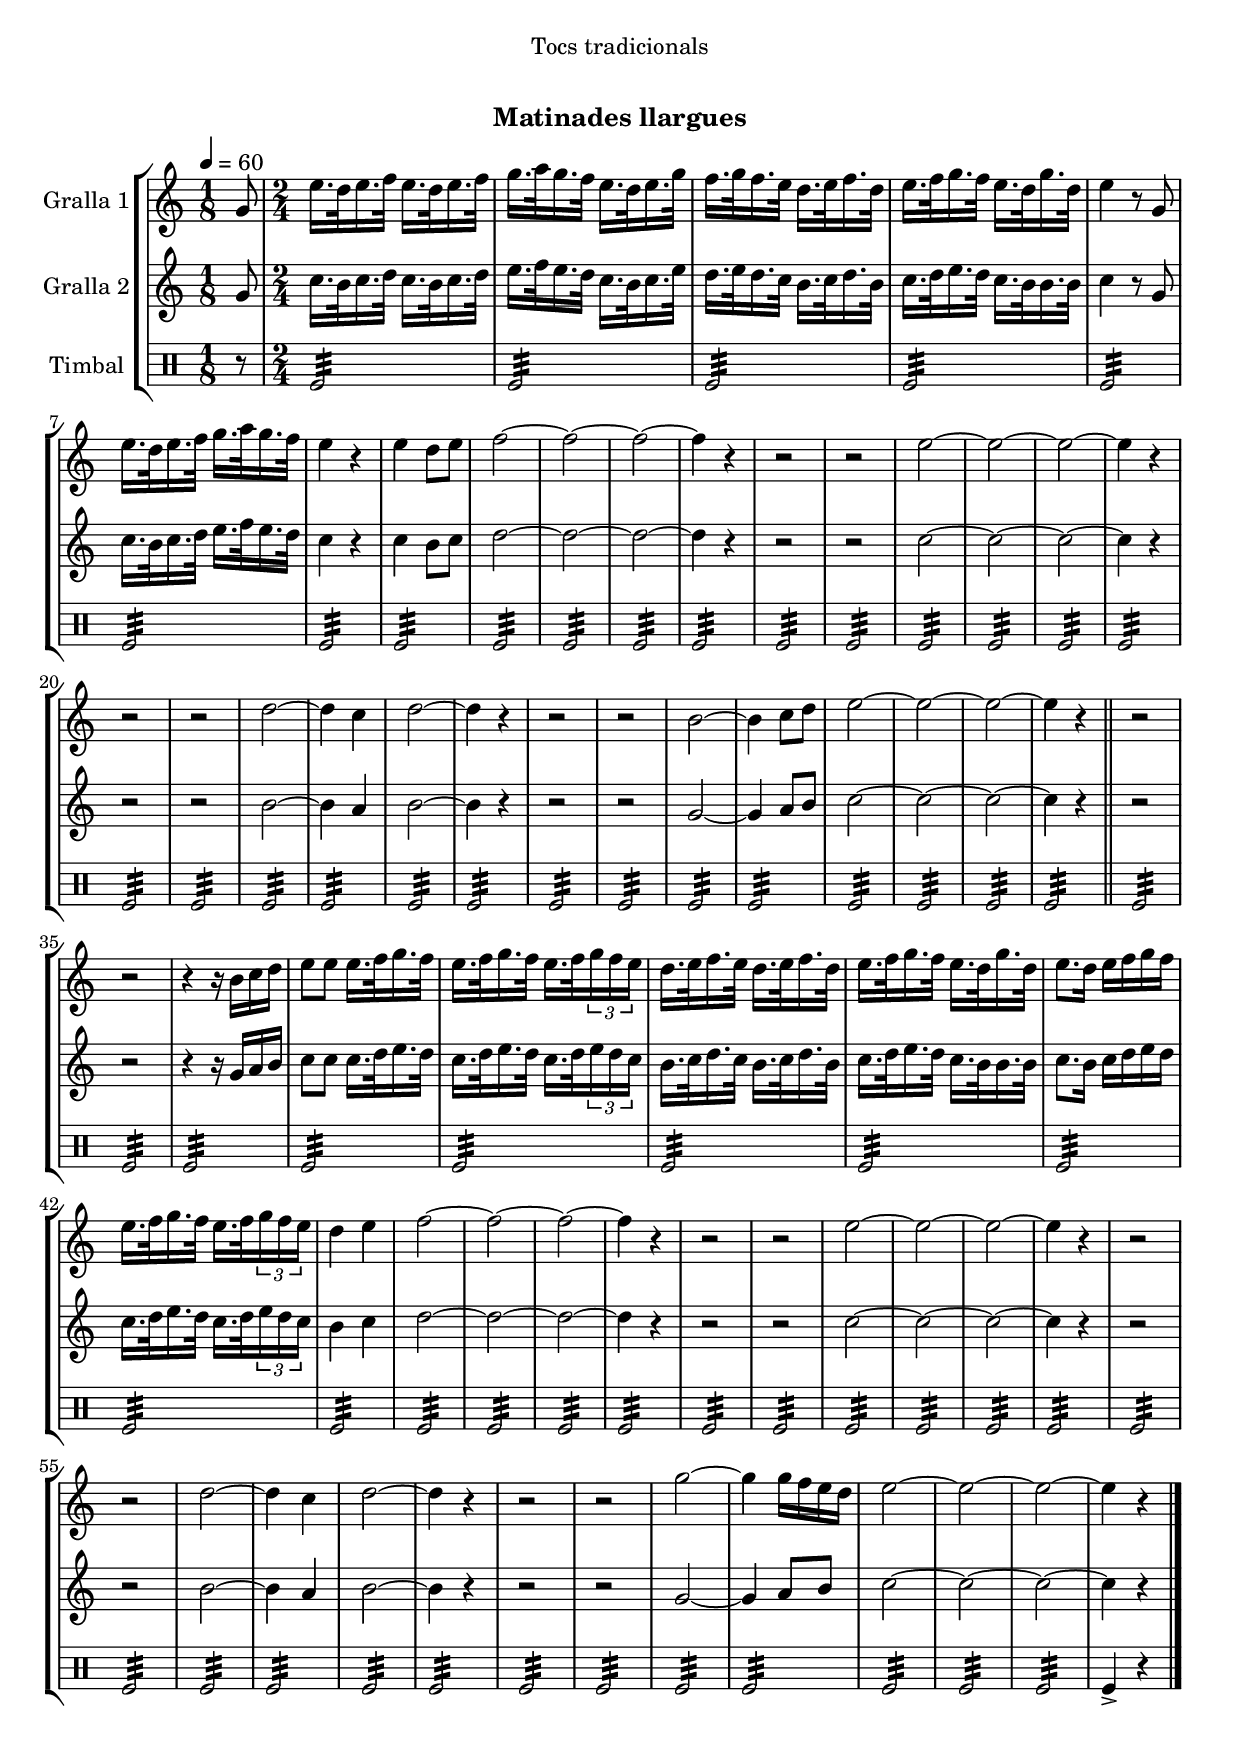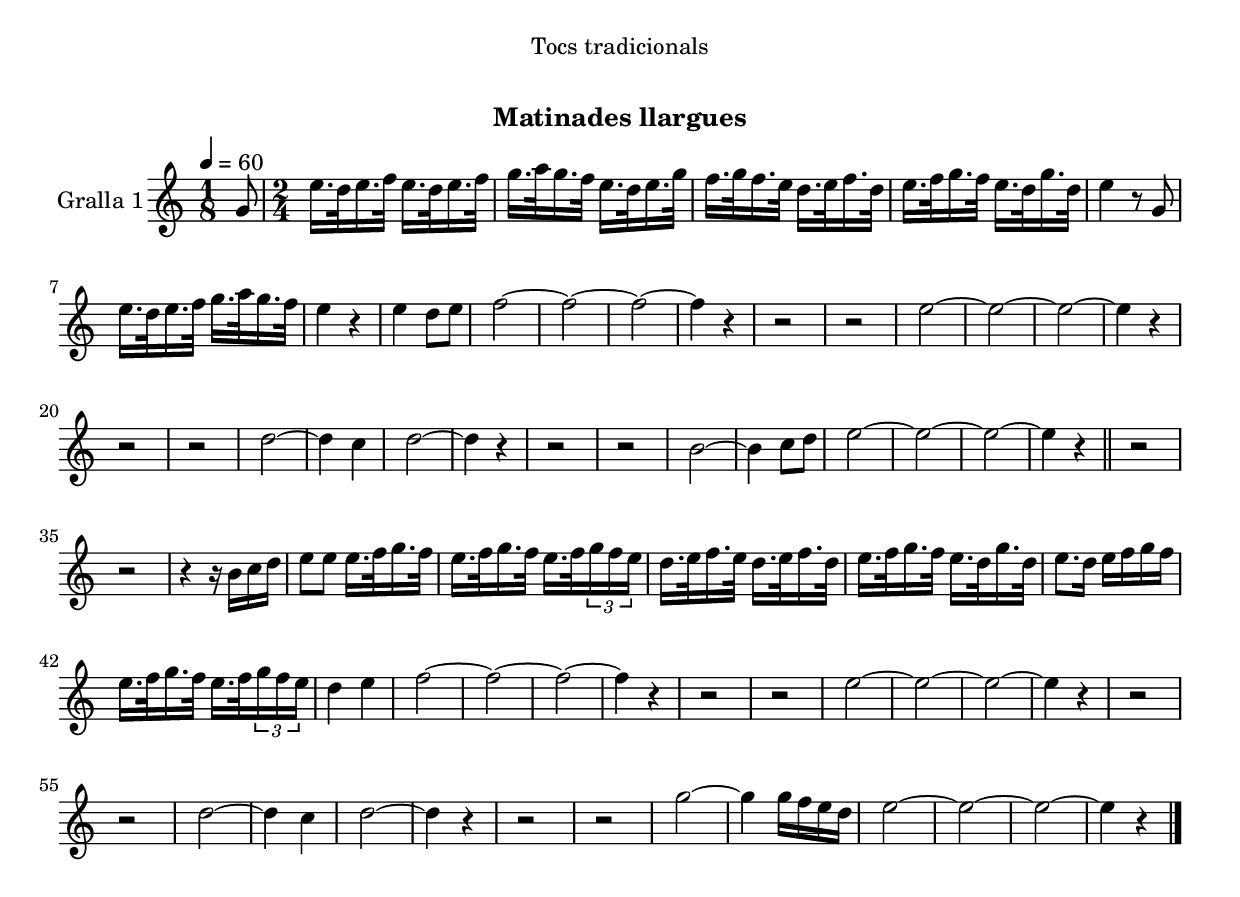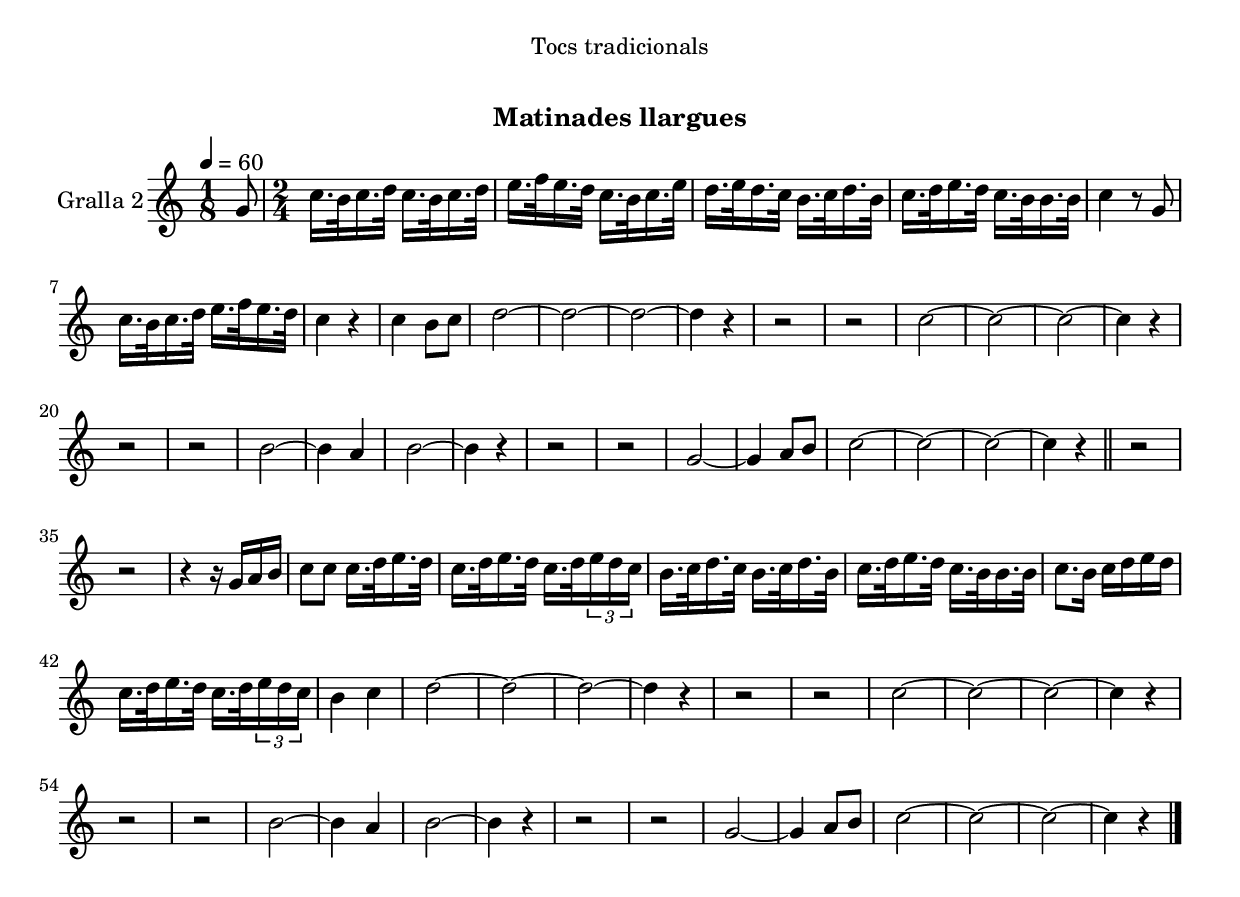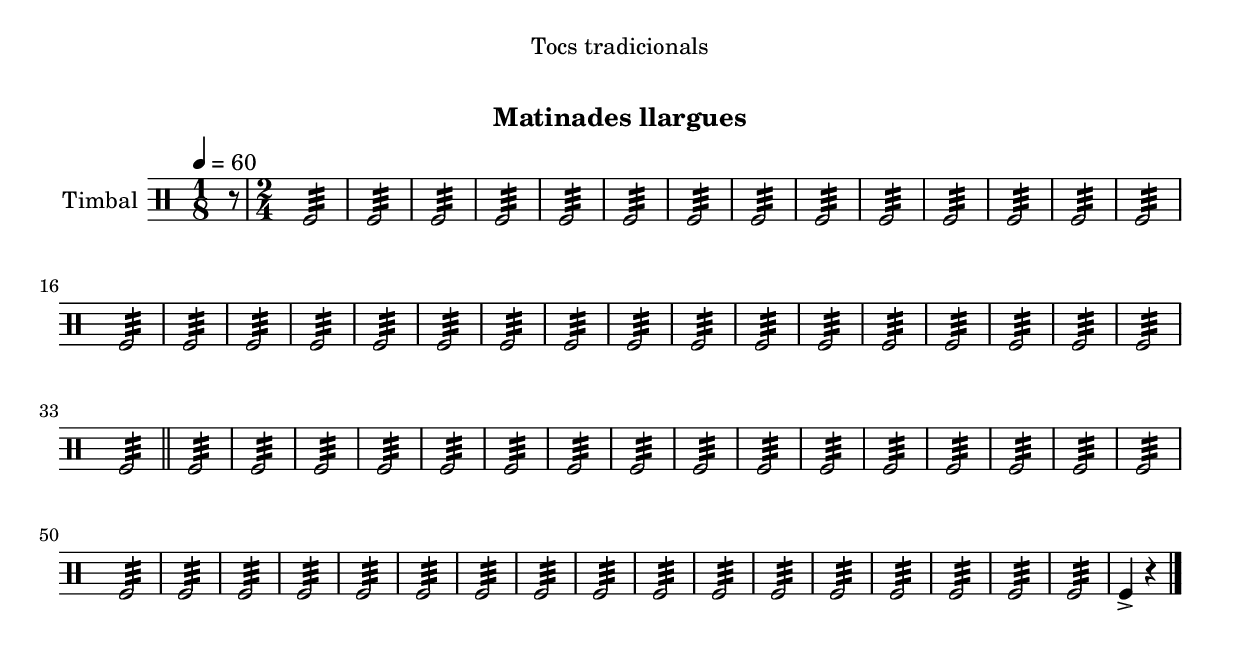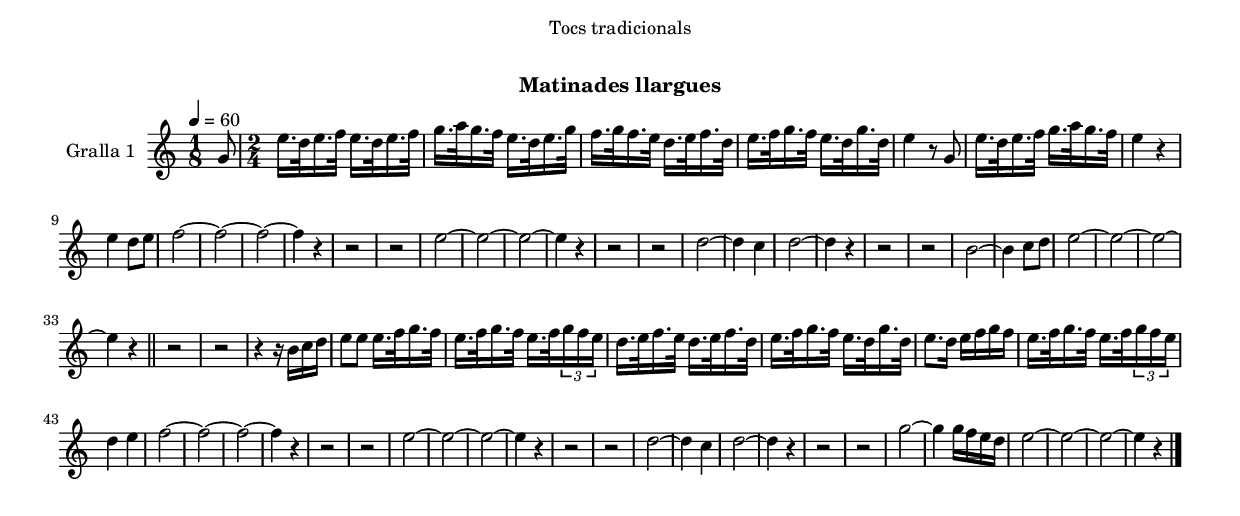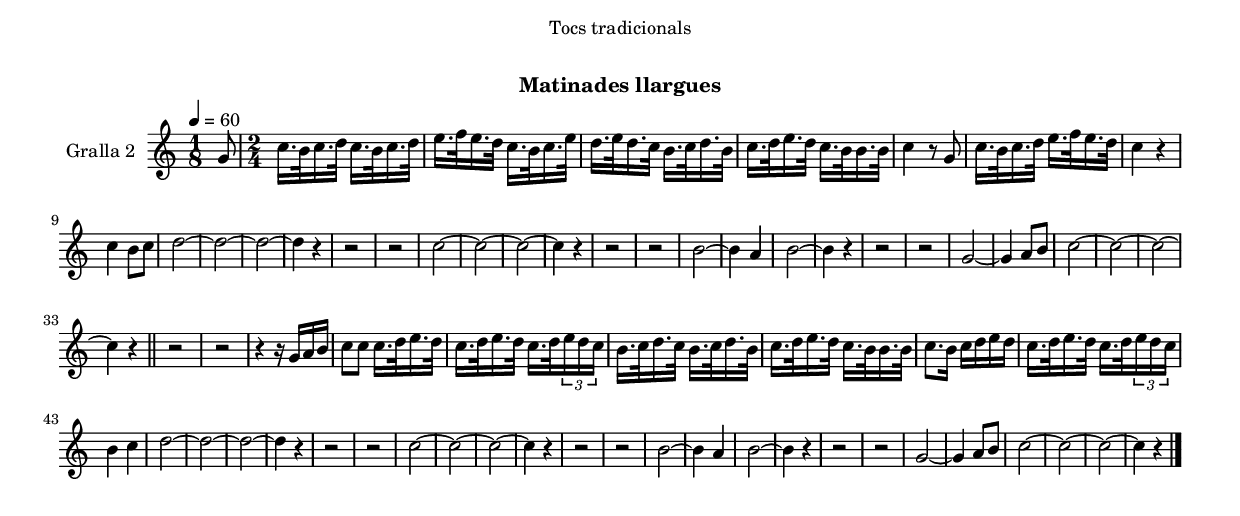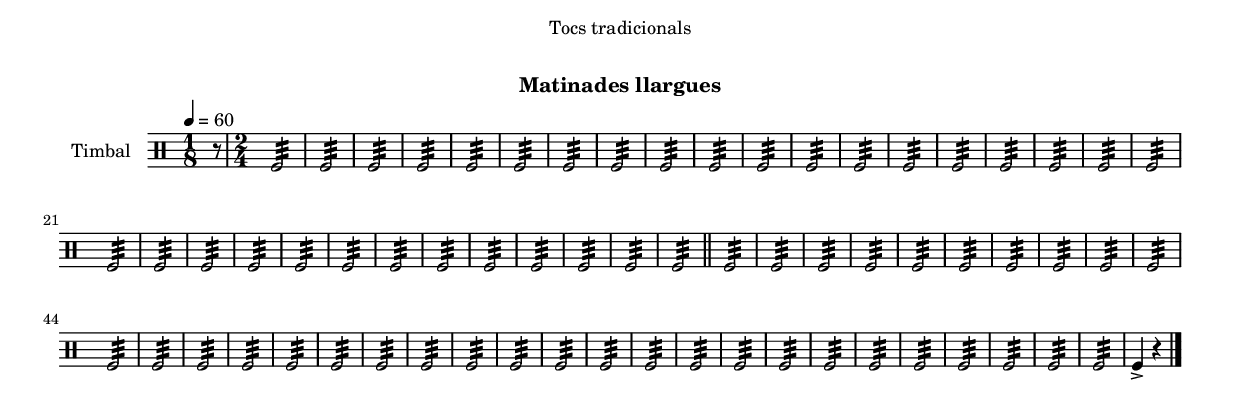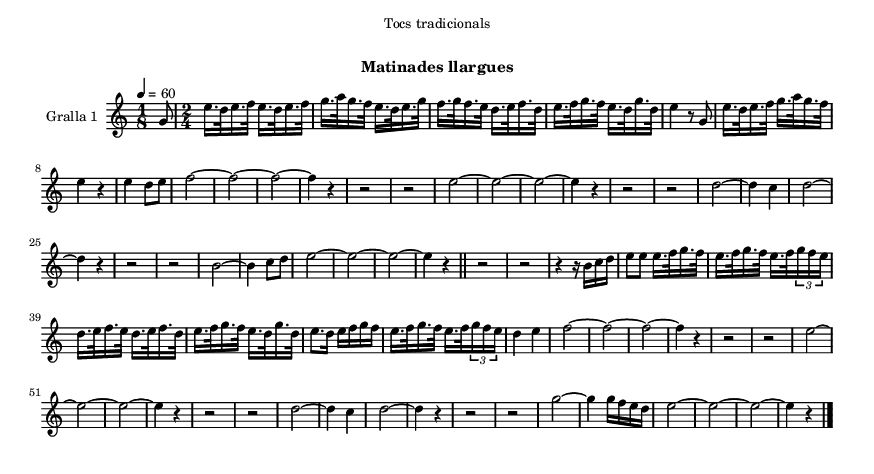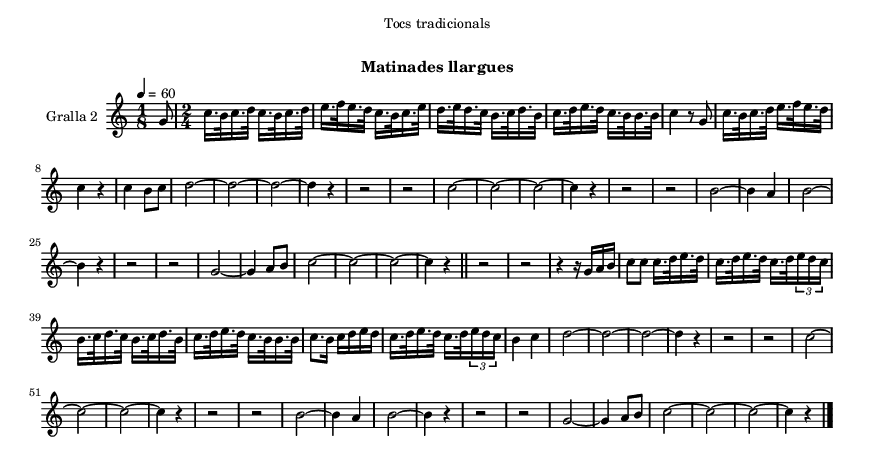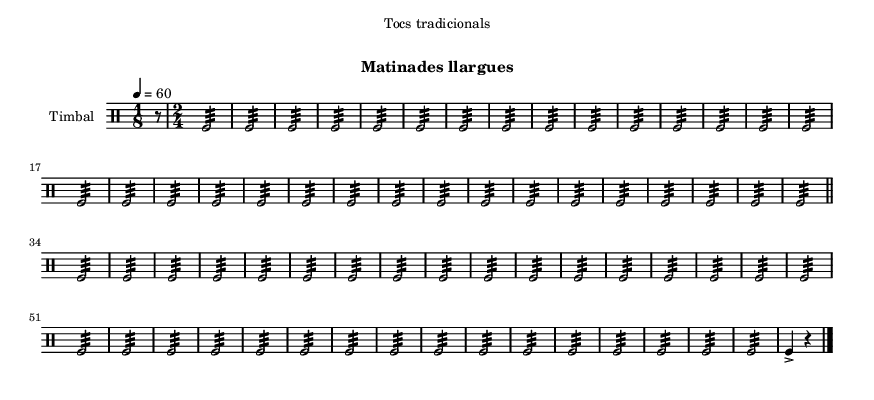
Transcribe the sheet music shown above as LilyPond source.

\version "2.16.0"

\header {
  dedication="Tocs tradicionals"
  title="  "
  subtitle="Matinades llargues"
  subsubtitle=""
  poet=""
  meter=""
  piece=""
  composer=""
  arranger=""
  opus=""
  instrument=""
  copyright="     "
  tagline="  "
}

liniaroAa =
\relative g'
{
  \tempo 4=60
  \clef treble
  \key c \major
  \time 1/8
  g8  |
  \time 2/4   e'16. d32 e16. f32 e16. d32 e16. f32  |
  g16. a32 g16. f32 e16. d32 e16. g32  |
  f16. g32 f16. e32 d16. e32 f16. d32  |
  %05
  e16. f32 g16. f32 e16. d32 g16. d32  |
  e4 r8 g,  |
  e'16. d32 e16. f32 g16. a32 g16. f32  |
  e4 r  |
  e4 d8 e  |
  %10
  f2 ~  |
  f2 ~  |
  f2 ~  |
  f4 r  |
  r2  |
  %15
  r2  |
  e2 ~  |
  e2 ~  |
  e2 ~  |
  e4 r  |
  %20
  r2  |
  r2  |
  d2 ~  |
  d4 c  |
  d2 ~  |
  %25
  d4 r  |
  r2  |
  r2  |
  b2 ~  |
  b4 c8 d  |
  %30
  e2 ~  |
  e2 ~  |
  e2 ~  |
  e4 r  \bar "||"
  r2  |
  %35
  r2  |
  r4 r16 b c d  |
  e8 e e16. f32 g16. f32  |
  e16. f32 g16. f32 e16. f32 \times 2/3 { g16 f e }  |
  d16. e32 f16. e32 d16. e32 f16. d32  |
  %40
  e16. f32 g16. f32 e16. d32 g16. d32  |
  e8. d16 e f g f  |
  e16. f32 g16. f32 e16. f32 \times 2/3 { g16 f e }  |
  d4 e  |
  f2 ~  |
  %45
  f2 ~  |
  f2 ~  |
  f4 r  |
  r2  |
  r2  |
  %50
  e2 ~  |
  e2 ~  |
  e2 ~  |
  e4 r  |
  r2  |
  %55
  r2  |
  d2 ~  |
  d4 c  |
  d2 ~  |
  d4 r  |
  %60
  r2  |
  r2  |
  g2 ~  |
  g4 g16 f e d  |
  e2 ~  |
  %65
  e2 ~  |
  e2 ~  |
  e4 r  \bar "|."
}

liniaroAb =
\relative g'
{
  \tempo 4=60
  \clef treble
  \key c \major
  \time 1/8
  g8  |
  \time 2/4   c16. b32 c16. d32 c16. b32 c16. d32  |
  e16. f32 e16. d32 c16. b32 c16. e32  |
  d16. e32 d16. c32 b16. c32 d16. b32  |
  %05
  c16. d32 e16. d32 c16. b32 b16. b32  |
  c4 r8 g  |
  c16. b32 c16. d32 e16. f32 e16. d32  |
  c4 r  |
  c4 b8 c  |
  %10
  d2 ~  |
  d2 ~  |
  d2 ~  |
  d4 r  |
  r2  |
  %15
  r2  |
  c2 ~  |
  c2 ~  |
  c2 ~  |
  c4 r  |
  %20
  r2  |
  r2  |
  b2 ~  |
  b4 a  |
  b2 ~  |
  %25
  b4 r  |
  r2  |
  r2  |
  g2 ~  |
  g4 a8 b  |
  %30
  c2 ~  |
  c2 ~  |
  c2 ~  |
  c4 r  \bar "||"
  r2  |
  %35
  r2  |
  r4 r16 g a b  |
  c8 c c16. d32 e16. d32  |
  c16. d32 e16. d32 c16. d32 \times 2/3 { e16 d c }  |
  b16. c32 d16. c32 b16. c32 d16. b32  |
  %40
  c16. d32 e16. d32 c16. b32 b16. b32  |
  c8. b16 c d e d  |
  c16. d32 e16. d32 c16. d32 \times 2/3 { e16 d c }  |
  b4 c  |
  d2 ~  |
  %45
  d2 ~  |
  d2 ~  |
  d4 r  |
  r2  |
  r2  |
  %50
  c2 ~  |
  c2 ~  |
  c2 ~  |
  c4 r  |
  r2  |
  %55
  r2  |
  b2 ~  |
  b4 a  |
  b2 ~  |
  b4 r  |
  %60
  r2  |
  r2  |
  g2 ~  |
  g4 a8 b  |
  c2 ~  |
  %65
  c2 ~  |
  c2 ~  |
  c4 r  \bar "|."
}

liniaroAc =
\drummode
{
  \tempo 4=60
  \time 1/8
  r8  |
  \time 2/4   tomfl2:32  |
  tomfl2:32  |
  tomfl2:32  |
  %05
  tomfl2:32  |
  tomfl2:32  |
  tomfl2:32  |
  tomfl2:32  |
  tomfl2:32  |
  %10
  tomfl2:32  |
  tomfl2:32  |
  tomfl2:32  |
  tomfl2:32  |
  tomfl2:32  |
  %15
  tomfl2:32  |
  tomfl2:32  |
  tomfl2:32  |
  tomfl2:32  |
  tomfl2:32  |
  %20
  tomfl2:32  |
  tomfl2:32  |
  tomfl2:32  |
  tomfl2:32  |
  tomfl2:32  |
  %25
  tomfl2:32  |
  tomfl2:32  |
  tomfl2:32  |
  tomfl2:32  |
  tomfl2:32  |
  %30
  tomfl2:32  |
  tomfl2:32  |
  tomfl2:32  |
  tomfl2:32  \bar "||"
  tomfl2:32  |
  %35
  tomfl2:32  |
  tomfl2:32  |
  tomfl2:32  |
  tomfl2:32  |
  tomfl2:32  |
  %40
  tomfl2:32  |
  tomfl2:32  |
  tomfl2:32  |
  tomfl2:32  |
  tomfl2:32  |
  %45
  tomfl2:32  |
  tomfl2:32  |
  tomfl2:32  |
  tomfl2:32  |
  tomfl2:32  |
  %50
  tomfl2:32  |
  tomfl2:32  |
  tomfl2:32  |
  tomfl2:32  |
  tomfl2:32  |
  %55
  tomfl2:32  |
  tomfl2:32  |
  tomfl2:32  |
  tomfl2:32  |
  tomfl2:32  |
  %60
  tomfl2:32  |
  tomfl2:32  |
  tomfl2:32  |
  tomfl2:32  |
  tomfl2:32  |
  %65
  tomfl2:32  |
  tomfl2:32  |
  tomfl4-> r  \bar "|."
}

\book {

\paper {
  print-page-number = false
  #(set-paper-size "a4")
  #(layout-set-staff-size 20)
}

\bookpart {
  \score {
    \new StaffGroup {
      \override Score.RehearsalMark #'self-alignment-X = #LEFT
      <<
        \new Staff \with {instrumentName = #"Gralla 1" } \liniaroAa
        \new Staff \with {instrumentName = #"Gralla 2" } \liniaroAb
        \new DrumStaff \with {instrumentName = #"Timbal" } \liniaroAc
      >>
    }
    \layout {}
  }\score { \unfoldRepeats
    \new StaffGroup {
      \override Score.RehearsalMark #'self-alignment-X = #LEFT
      <<
        \new Staff \with {instrumentName = #"Gralla 1" } \liniaroAa
        \new Staff \with {instrumentName = #"Gralla 2" } \liniaroAb
        \new DrumStaff \with {instrumentName = #"Timbal" } \liniaroAc
      >>
    }
    \midi {}
  }
}

\bookpart {
  \header {}
  \score {
    \new StaffGroup {
      \override Score.RehearsalMark #'self-alignment-X = #LEFT
      <<
        \new Staff \with {instrumentName = #"Gralla 1" } \liniaroAa
      >>
    }
    \layout {}
  }\score { \unfoldRepeats
    \new StaffGroup {
      \override Score.RehearsalMark #'self-alignment-X = #LEFT
      <<
        \new Staff \with {instrumentName = #"Gralla 1" } \liniaroAa
      >>
    }
    \midi {}
  }
}

\bookpart {
  \header {}
  \score {
    \new StaffGroup {
      \override Score.RehearsalMark #'self-alignment-X = #LEFT
      <<
        \new Staff \with {instrumentName = #"Gralla 2" } \liniaroAb
      >>
    }
    \layout {}
  }\score { \unfoldRepeats
    \new StaffGroup {
      \override Score.RehearsalMark #'self-alignment-X = #LEFT
      <<
        \new Staff \with {instrumentName = #"Gralla 2" } \liniaroAb
      >>
    }
    \midi {}
  }
}

\bookpart {
  \header {}
  \score {
    \new StaffGroup {
      \override Score.RehearsalMark #'self-alignment-X = #LEFT
      <<
        \new DrumStaff \with {instrumentName = #"Timbal" } \liniaroAc
      >>
    }
    \layout {}
  }\score { \unfoldRepeats
    \new StaffGroup {
      \override Score.RehearsalMark #'self-alignment-X = #LEFT
      <<
        \new DrumStaff \with {instrumentName = #"Timbal" } \liniaroAc
      >>
    }
    \midi {}
  }
}

}

\book {

\paper {
  print-page-number = false
  #(set-paper-size "a5landscape")
  #(layout-set-staff-size 16)
}

\bookpart {
  \header {}
  \score {
    \new StaffGroup {
      \override Score.RehearsalMark #'self-alignment-X = #LEFT
      <<
        \new Staff \with {instrumentName = #"Gralla 1" } \liniaroAa
      >>
    }
    \layout {}
  }
}

\bookpart {
  \header {}
  \score {
    \new StaffGroup {
      \override Score.RehearsalMark #'self-alignment-X = #LEFT
      <<
        \new Staff \with {instrumentName = #"Gralla 2" } \liniaroAb
      >>
    }
    \layout {}
  }
}

\bookpart {
  \header {}
  \score {
    \new StaffGroup {
      \override Score.RehearsalMark #'self-alignment-X = #LEFT
      <<
        \new DrumStaff \with {instrumentName = #"Timbal" } \liniaroAc
      >>
    }
    \layout {}
  }
}

}

\book {

\paper {
  print-page-number = false
  #(set-paper-size "a6landscape")
  #(layout-set-staff-size 12)
}

\bookpart {
  \header {}
  \score {
    \new StaffGroup {
      \override Score.RehearsalMark #'self-alignment-X = #LEFT
      <<
        \new Staff \with {instrumentName = #"Gralla 1" } \liniaroAa
      >>
    }
    \layout {}
  }
}

\bookpart {
  \header {}
  \score {
    \new StaffGroup {
      \override Score.RehearsalMark #'self-alignment-X = #LEFT
      <<
        \new Staff \with {instrumentName = #"Gralla 2" } \liniaroAb
      >>
    }
    \layout {}
  }
}

\bookpart {
  \header {}
  \score {
    \new StaffGroup {
      \override Score.RehearsalMark #'self-alignment-X = #LEFT
      <<
        \new DrumStaff \with {instrumentName = #"Timbal" } \liniaroAc
      >>
    }
    \layout {}
  }
}

}

